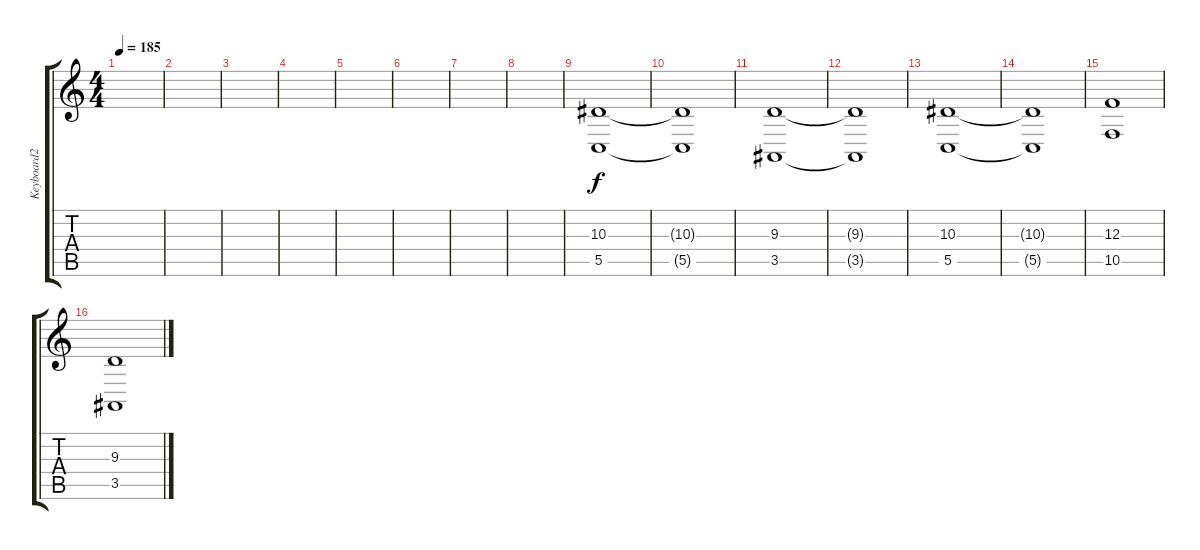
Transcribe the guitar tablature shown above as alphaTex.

\track ("Keyboard2" "Keyboard2") {solo instrument lead2sawtooth}
\staff {score tabs}
\tuning (D4 A3 F3 C3 G2 C2) {hide}
\ts (4 4)
\tempo 185
\clef g2
\ks c
|
|
|
|
|
|
|
|
(10.3 5.5).1 |
(10.3{t} 5.5{t}).1 |
(9.3 3.5).1 |
(9.3{t} 3.5{t}).1 |
(10.3 5.5).1 |
(10.3{t} 5.5{t}).1 |
(12.3 10.5).1 |
(9.3 3.5).1
